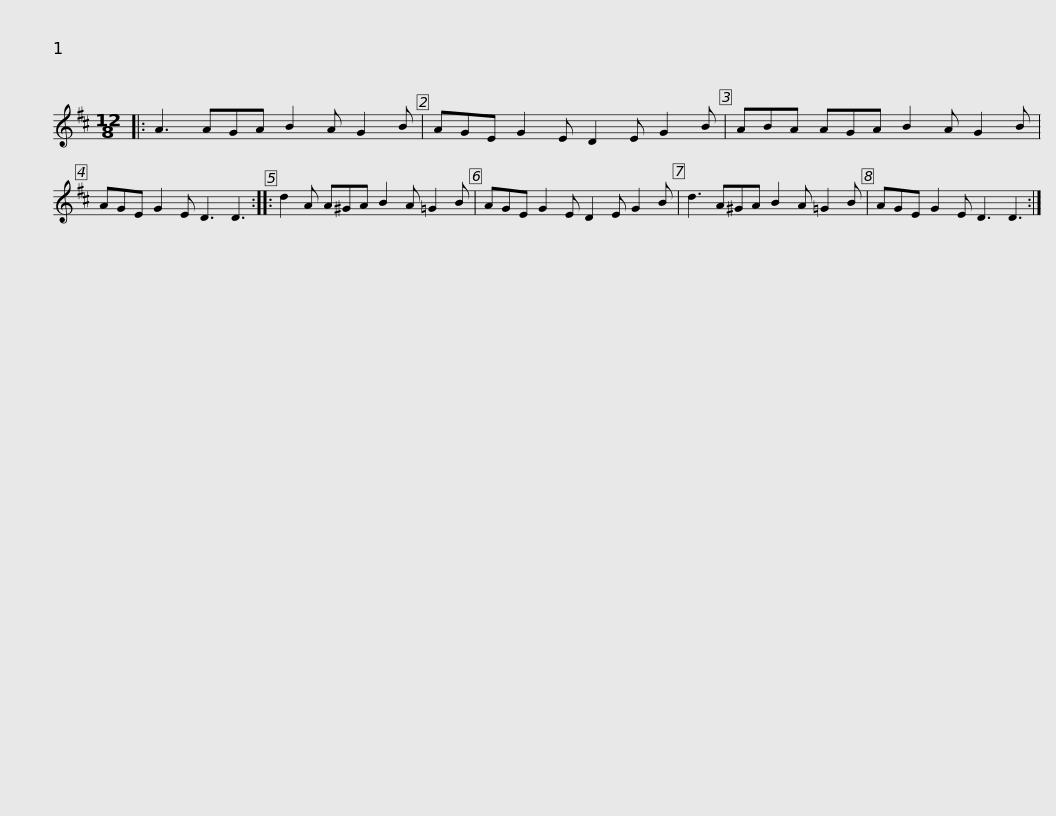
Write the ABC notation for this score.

X:1
L:1/8
M:12/8
I:linebreak $
K:D
V:1 treble
V:1
|: A3 AGA B2 A G2 B | AGE G2 E D2 E G2 B | ABA AGA B2 A G2 B | AGE G2 E D3 D3 ::$ d2 A A^GA B2 A =G2 B | %5
 AGE G2 E D2 E G2 B | d3 A^GA B2 A =G2 B | AGE G2 E D3 D3 :| %8
